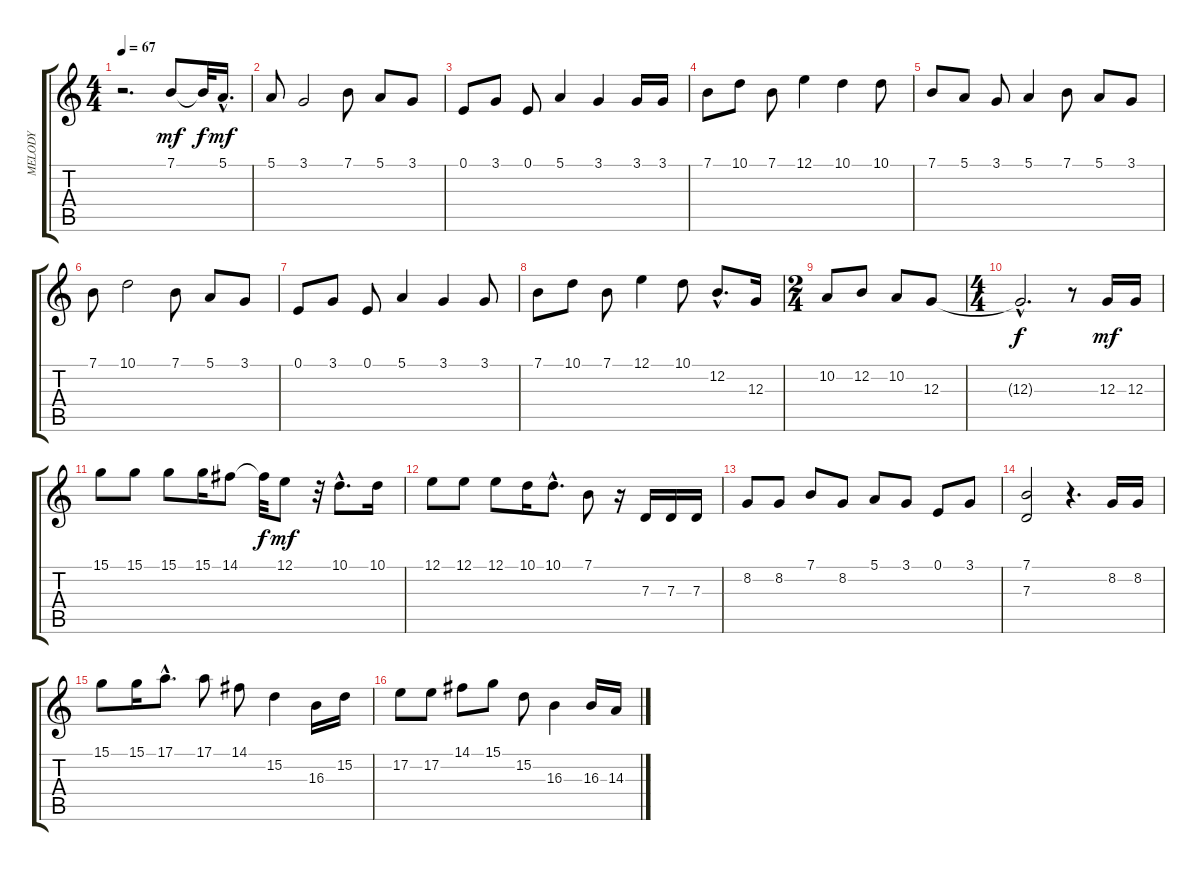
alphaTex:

\track ("MELODY" "MELODY") {instrument pad1newage}
\staff {score tabs}
\tuning (E4 B3 G3 D3 A2 E2) {hide}
\ts (4 4)
\tempo 67
\clef g2
\ks c
r.2{d dy mf instrument pad1newage} 7.1.8 7.1{t}.32{dy f} 5.1{hac}.16{d dy mf} |
5.1.8 3.1.2 7.1.8 5.1.8 3.1.8 |
0.1.8 3.1.8 0.1.8 5.1.4 3.1.4 3.1.16 3.1.16 |
7.1.8 10.1.8 7.1.8 12.1.4 10.1.4 10.1.8 |
7.1.8 5.1.8 3.1.8 5.1.4 7.1.8 5.1.8 3.1.8 |
7.1.8 10.1.2 7.1.8 5.1.8 3.1.8 |
0.1.8 3.1.8 0.1.8 5.1.4 3.1.4 3.1.8 |
7.1.8 10.1.8 7.1.8 12.1.4 10.1.8 12.2{hac}.8{d} 12.3.16 |
\ts (2 4)
10.2.8 12.2.8 10.2.8 12.3.8 |
\ts (4 4)
12.3{hac t}.2{d dy f} r.8 12.3.16{dy mf} 12.3.16 |
15.1.8 15.1.8 15.1.8 15.1.16 14.1.8 14.1{t}.32{dy f} 12.1.8{dy mf} r.32 10.1{hac}.8{d} 10.1.16 |
12.1.8 12.1.8 12.1.8 10.1.16 10.1{hac}.8{d} 7.1.8 r.16 7.3.16 7.3.16 7.3.16 |
8.2.8 8.2.8 7.1.8 8.2.8 5.1.8 3.1.8 0.1.8 3.1.8 |
(7.1 7.3).2 r.4{d} 8.2.16 8.2.16 |
15.1.8 15.1.16 17.1{hac}.8{d} 17.1.8 14.1.8 15.2.4 16.3.16 15.2.16 |
17.2.8 17.2.8 14.1.8 15.1.8 15.2.8 16.3.4 16.3.16 14.3.16
